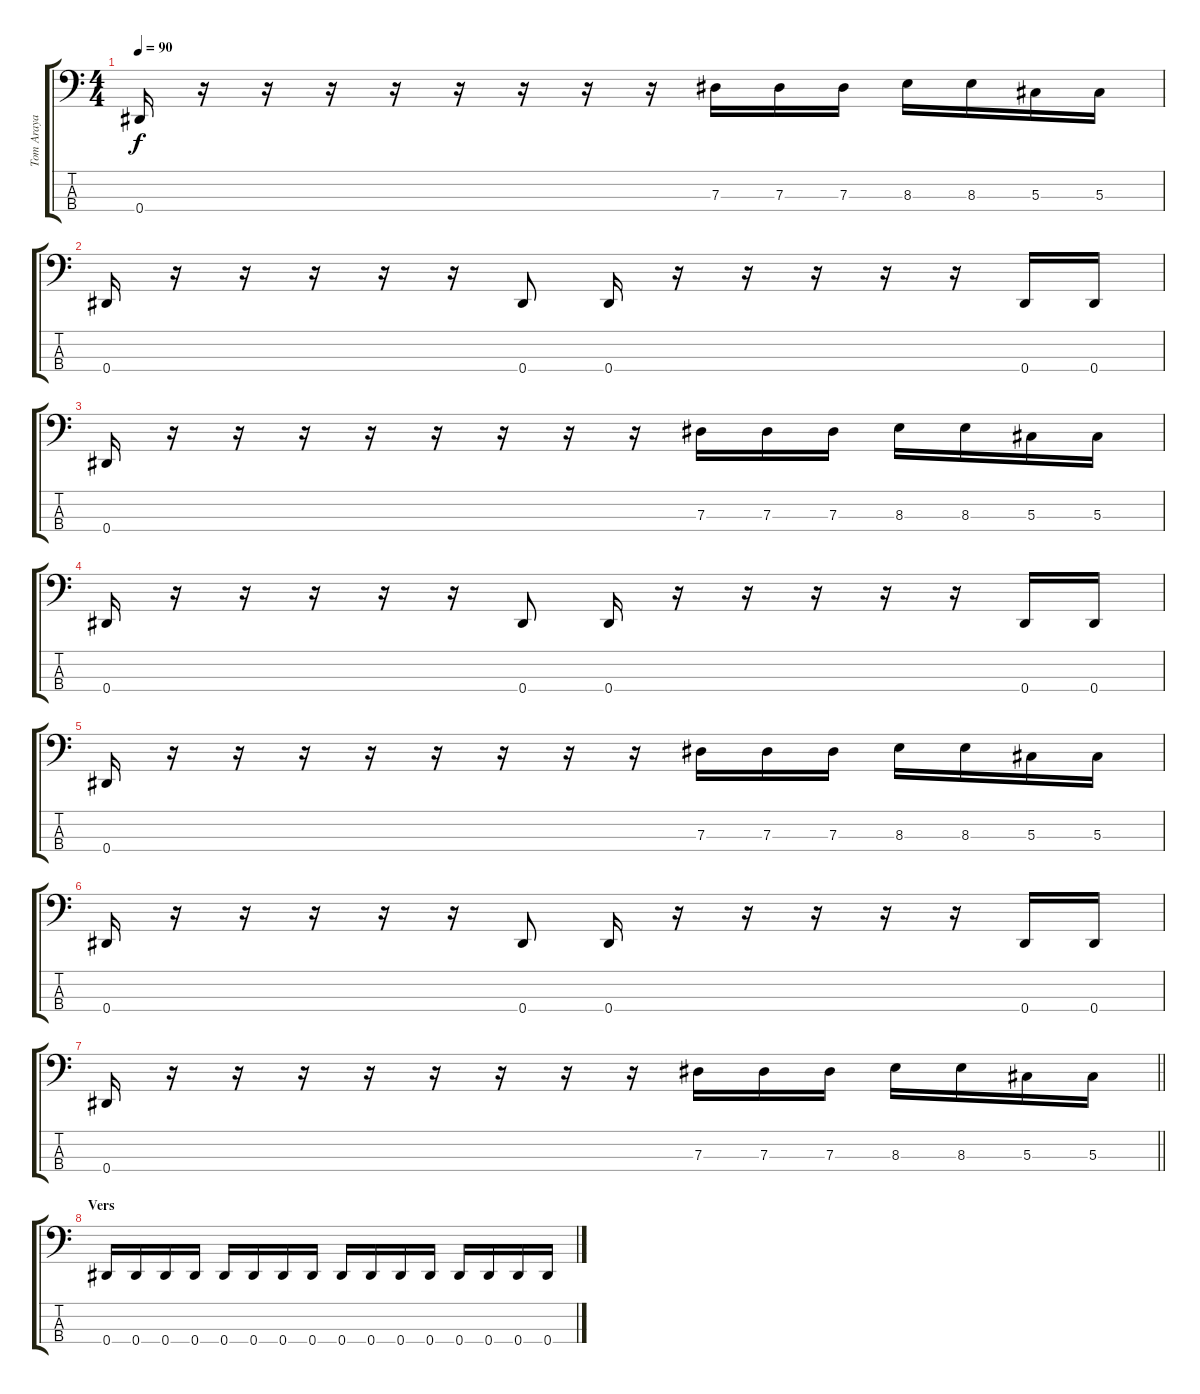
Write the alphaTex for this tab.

\track ("Tom Araya" "Tom Araya") {instrument electricbasspick}
\staff {score tabs}
\tuning (Gb2 Db2 Ab1 Eb1) {hide}
\ts (4 4)
\tempo 90
\clef f4
\ks c
0.4.16{dy f} r.16 r.16 r.16 r.16 r.16 r.16 r.16 r.16 7.3.16 7.3.16 7.3.16 8.3.16 8.3.16 5.3.16 5.3.16 |
0.4.16 r.16 r.16 r.16 r.16 r.16 0.4.8 0.4.16 r.16 r.16 r.16 r.16 r.16 0.4.16 0.4.16 |
0.4.16 r.16 r.16 r.16 r.16 r.16 r.16 r.16 r.16 7.3.16 7.3.16 7.3.16 8.3.16 8.3.16 5.3.16 5.3.16 |
0.4.16 r.16 r.16 r.16 r.16 r.16 0.4.8 0.4.16 r.16 r.16 r.16 r.16 r.16 0.4.16 0.4.16 |
0.4.16 r.16 r.16 r.16 r.16 r.16 r.16 r.16 r.16 7.3.16 7.3.16 7.3.16 8.3.16 8.3.16 5.3.16 5.3.16 |
0.4.16 r.16 r.16 r.16 r.16 r.16 0.4.8 0.4.16 r.16 r.16 r.16 r.16 r.16 0.4.16 0.4.16 |
\barLineRight lightlight
0.4.16 r.16 r.16 r.16 r.16 r.16 r.16 r.16 r.16 7.3.16 7.3.16 7.3.16 8.3.16 8.3.16 5.3.16 5.3.16 |
\section ("" "Vers")
0.4.16 0.4.16 0.4.16 0.4.16 0.4.16 0.4.16 0.4.16 0.4.16 0.4.16 0.4.16 0.4.16 0.4.16 0.4.16 0.4.16 0.4.16 0.4.16
